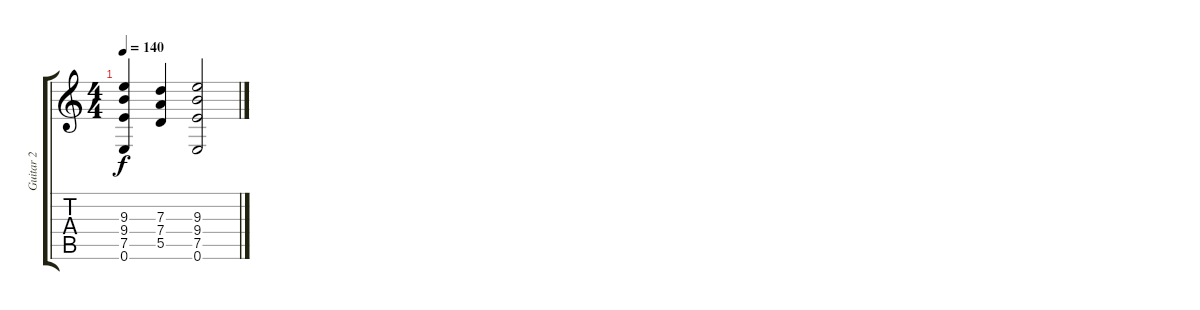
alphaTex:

\track ("Guitar 2" "Guitar 2") {instrument overdrivenguitar}
\staff {score tabs}
\tuning (E4 B3 G3 D3 A2 E2) {hide}
\ts (4 4)
\tempo 140
\clef g2
\ks c
(9.3 9.4 7.5 0.6).4{dy f} (7.3 7.4 5.5).4 (9.3 9.4 7.5 0.6).2
